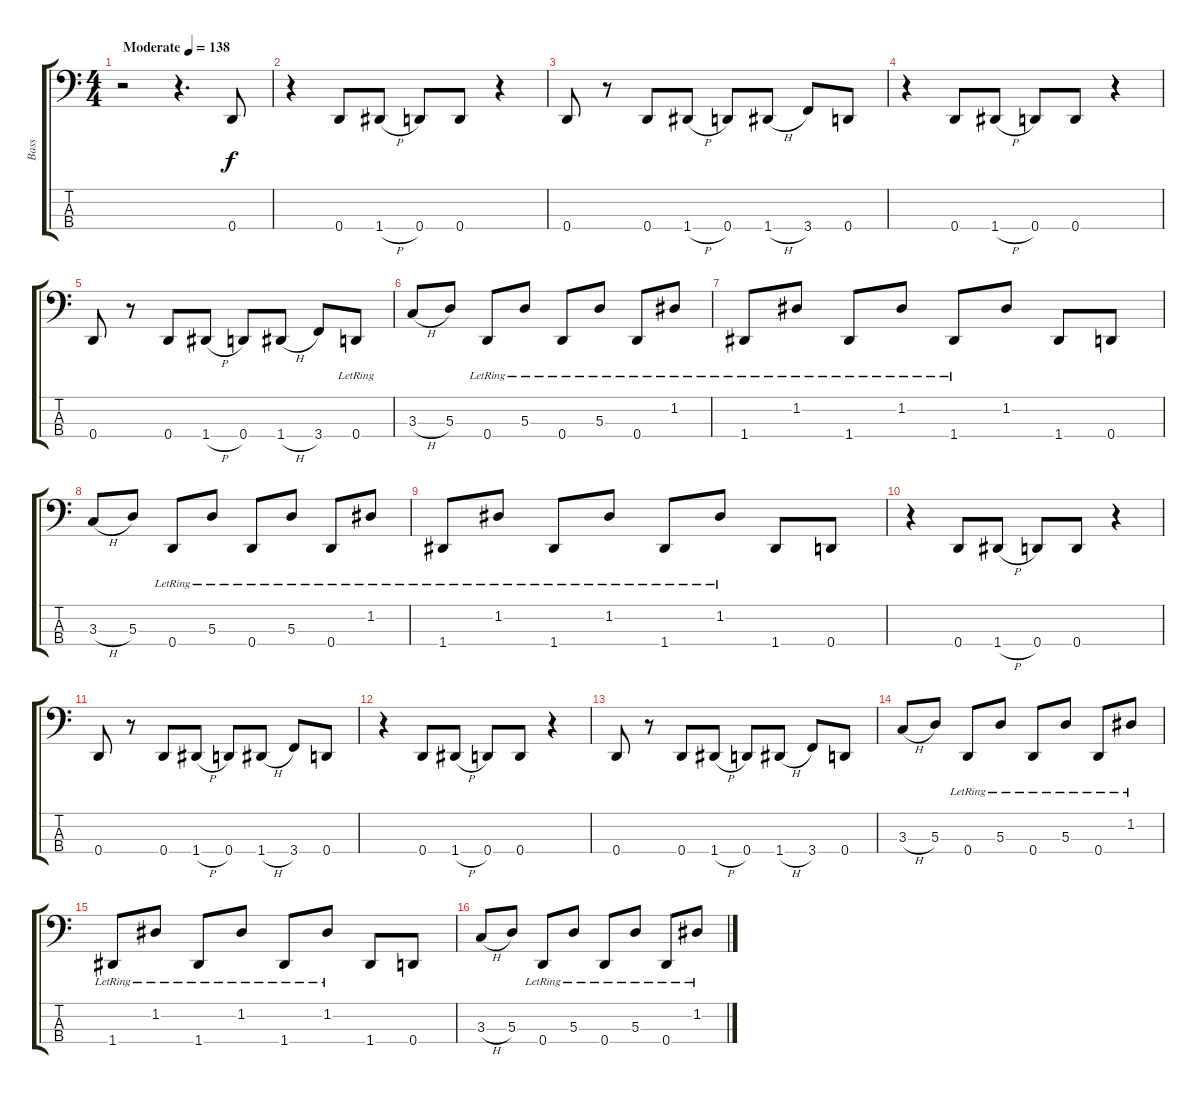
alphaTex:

\track ("Bass" "Bass") {instrument electricbassfinger}
\staff {score tabs}
\tuning (G2 D2 A1 D1) {hide}
\ts (4 4)
\tempo (138 "Moderate")
\clef f4
\ks c
r.2{dy f instrument electricbassfinger} r.4{d} 0.4.8 |
r.4 0.4.8 1.4{h}.8 0.4.8 0.4.8 r.4 |
0.4.8 r.8 0.4.8 1.4{h}.8 0.4.8 1.4{h}.8 3.4.8 0.4.8 |
r.4 0.4.8 1.4{h}.8 0.4.8 0.4.8 r.4 |
0.4.8 r.8 0.4.8 1.4{h}.8 0.4.8 1.4{h}.8 3.4.8 0.4{lr}.8 |
3.3{h}.8 5.3.8 0.4{lr}.8 5.3{lr}.8 0.4{lr}.8 5.3{lr}.8 0.4{lr}.8 1.2{lr}.8 |
1.4{lr}.8 1.2{lr}.8 1.4{lr}.8 1.2{lr}.8 1.4{lr}.8 1.2.8 1.4.8 0.4.8 |
3.3{h}.8 5.3.8 0.4{lr}.8 5.3{lr}.8 0.4{lr}.8 5.3{lr}.8 0.4{lr}.8 1.2{lr}.8 |
1.4{lr}.8 1.2{lr}.8 1.4{lr}.8 1.2{lr}.8 1.4{lr}.8 1.2{lr}.8 1.4.8 0.4.8 |
r.4 0.4.8 1.4{h}.8 0.4.8 0.4.8 r.4 |
0.4.8 r.8 0.4.8 1.4{h}.8 0.4.8 1.4{h}.8 3.4.8 0.4.8 |
r.4 0.4.8 1.4{h}.8 0.4.8 0.4.8 r.4 |
0.4.8 r.8 0.4.8 1.4{h}.8 0.4.8 1.4{h}.8 3.4.8 0.4.8 |
3.3{h}.8 5.3.8 0.4{lr}.8 5.3{lr}.8 0.4{lr}.8 5.3{lr}.8 0.4{lr}.8 1.2{lr}.8 |
1.4{lr}.8 1.2{lr}.8 1.4{lr}.8 1.2{lr}.8 1.4{lr}.8 1.2{lr}.8 1.4.8 0.4.8 |
3.3{h}.8 5.3.8 0.4{lr}.8 5.3{lr}.8 0.4{lr}.8 5.3{lr}.8 0.4{lr}.8 1.2{lr}.8
